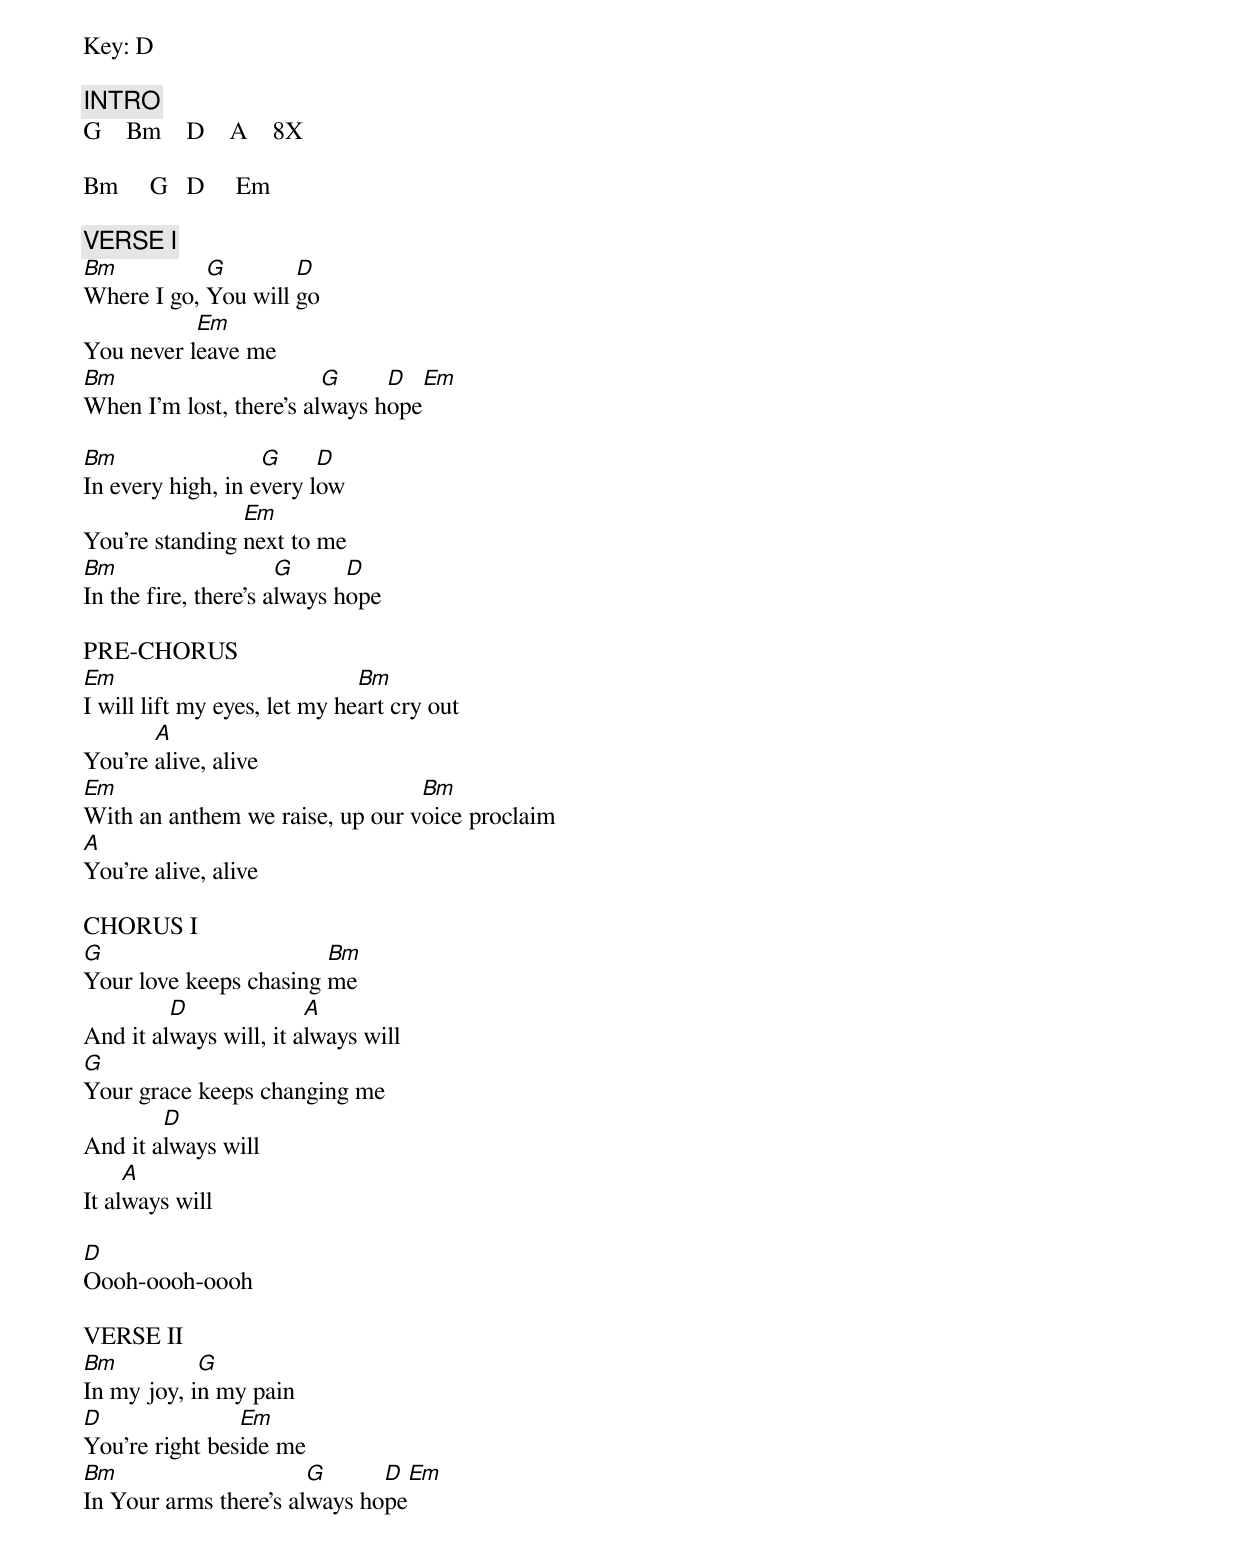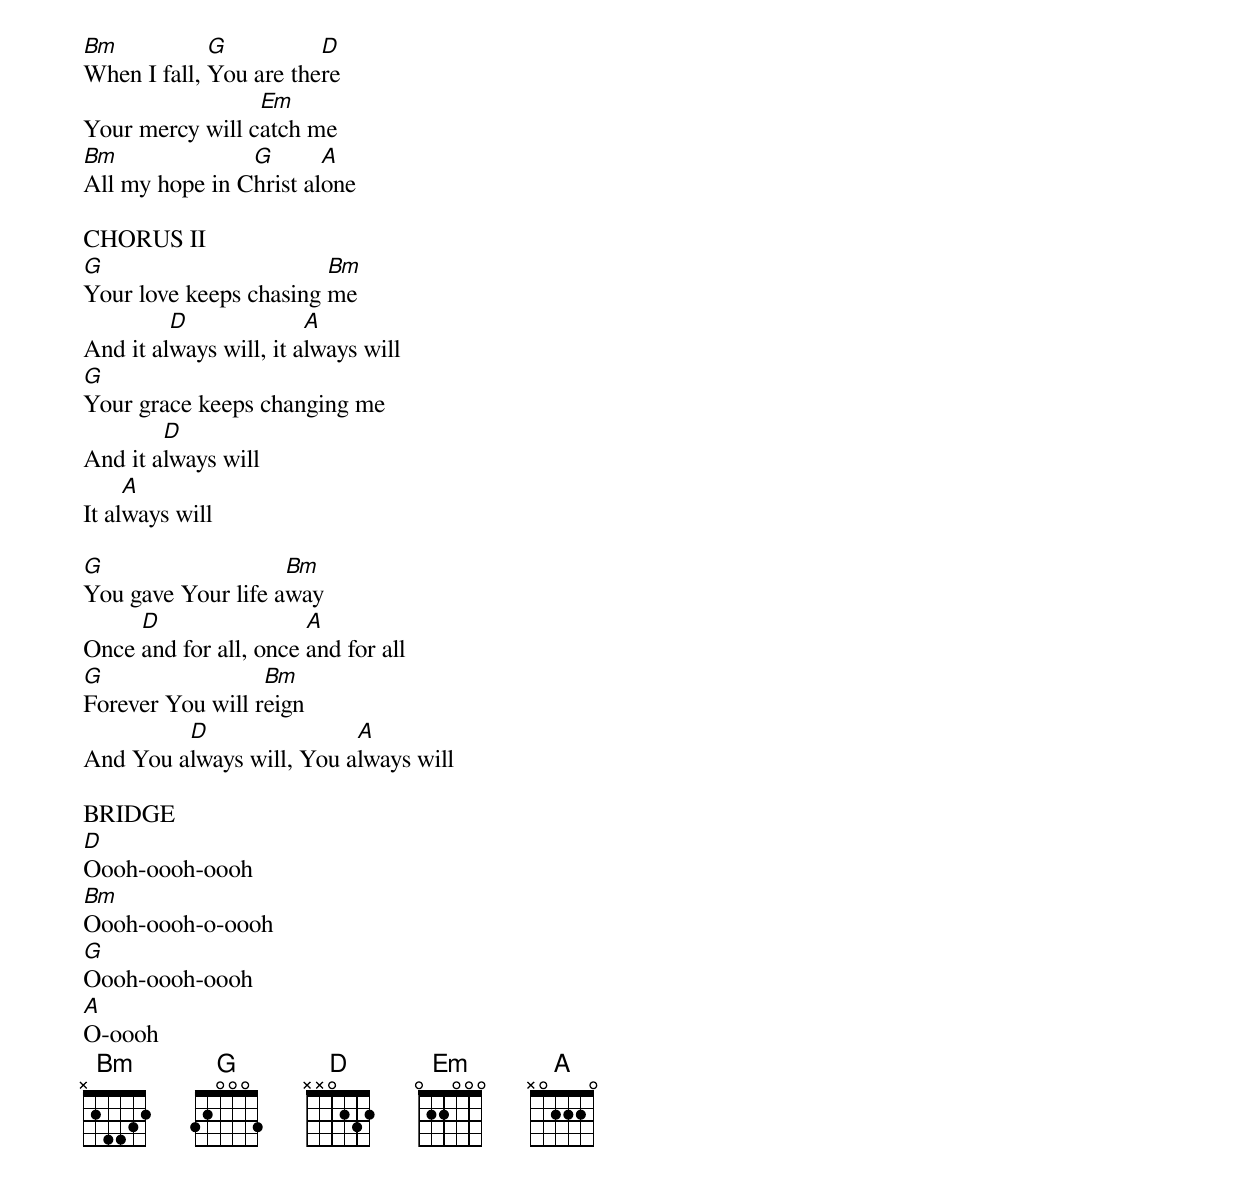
Key: D

INTRO
G    Bm    D    A    8X

Bm     G   D     Em

VERSE I
Bm          G        D
Where I go, You will go
           Em
You never leave me
Bm                       G     D    Em
When I'm lost, there's always hope

Bm                 G     D
In every high, in every low
                Em
You're standing next to me
Bm                    G      D
In the fire, there's always hope

PRE-CHORUS
Em                            Bm
I will lift my eyes, let my heart cry out
       A
You're alive, alive
Em                               Bm
With an anthem we raise, up our voice proclaim
A
You're alive, alive

CHORUS I
G                       Bm
Your love keeps chasing me
         D              A
And it always will, it always will
G
Your grace keeps changing me
        D
And it always will
     A
It always will

D
Oooh-oooh-oooh

VERSE II
Bm          G
In my joy, in my pain
D               Em
You're right beside me
Bm                     G      D    Em
In Your arms there's always hope

Bm           G          D
When I fall, You are there
                 Em
Your mercy will catch me
Bm              G       A
All my hope in Christ alone

CHORUS II
G                       Bm
Your love keeps chasing me
         D              A
And it always will, it always will
G
Your grace keeps changing me
        D
And it always will
     A
It always will

G                   Bm
You gave Your life away
     D                 A
Once and for all, once and for all
G                 Bm
Forever You will reign
         D                A
And You always will, You always will

BRIDGE
D
Oooh-oooh-oooh
Bm
Oooh-oooh-o-oooh
G
Oooh-oooh-oooh
A
O-oooh
